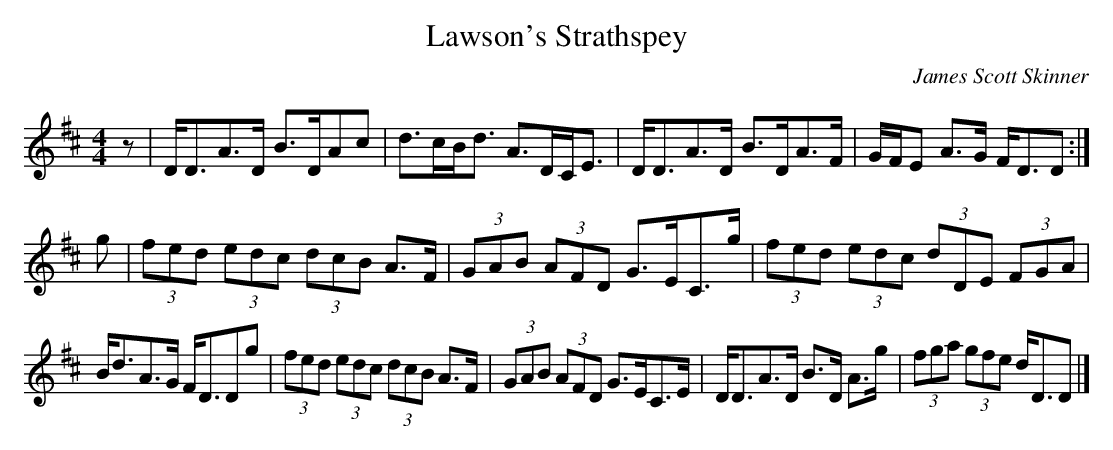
X:1
T:Lawson's Strathspey
C:James Scott Skinner
M:4/4
L:1/8
K:D
z|D<DA>D B>DAc|d>cB<d A>DC<E|D<DA>D B>DA>F|G/F/E A>G F<DD:|]
g|(3fed (3edc (3dcB A>F|(3GAB (3AFD G>EC>g|(3fed (3edc (3dDE (3FGA|
B<dA>G F<DDg|\
(3fed (3edc (3dcB A>F|(3GAB (3AFD G>EC>E|D<DA>D B>D A>g|\
(3fga (3gfe d<DD|]
